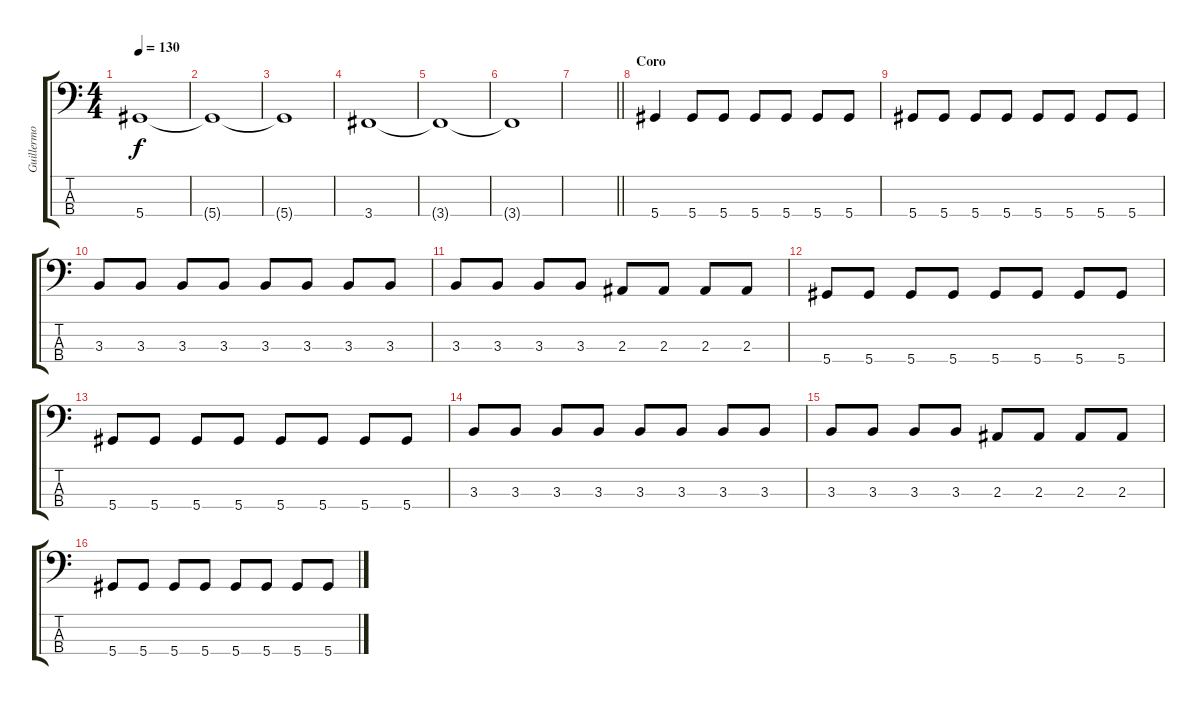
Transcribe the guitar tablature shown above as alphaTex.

\track ("Guillermo Sanchez" "Guillermo ") {instrument electricbassfinger}
\staff {score tabs}
\tuning (Gb2 Db2 Ab1 Eb1) {hide}
\ts (4 4)
\tempo 130
\clef f4
\ks c
5.4.1{dy f} |
5.4{t}.1 |
5.4{t}.1 |
3.4.1 |
3.4{t}.1 |
3.4{t}.1 |
\barLineRight lightlight
|
\section ("" "Coro")
5.4.4 5.4.8 5.4.8 5.4.8 5.4.8 5.4.8 5.4.8 |
5.4.8 5.4.8 5.4.8 5.4.8 5.4.8 5.4.8 5.4.8 5.4.8 |
3.3.8 3.3.8 3.3.8 3.3.8 3.3.8 3.3.8 3.3.8 3.3.8 |
3.3.8 3.3.8 3.3.8 3.3.8 2.3.8 2.3.8 2.3.8 2.3.8 |
5.4.8 5.4.8 5.4.8 5.4.8 5.4.8 5.4.8 5.4.8 5.4.8 |
5.4.8 5.4.8 5.4.8 5.4.8 5.4.8 5.4.8 5.4.8 5.4.8 |
3.3.8 3.3.8 3.3.8 3.3.8 3.3.8 3.3.8 3.3.8 3.3.8 |
3.3.8 3.3.8 3.3.8 3.3.8 2.3.8 2.3.8 2.3.8 2.3.8 |
5.4.8 5.4.8 5.4.8 5.4.8 5.4.8 5.4.8 5.4.8 5.4.8
